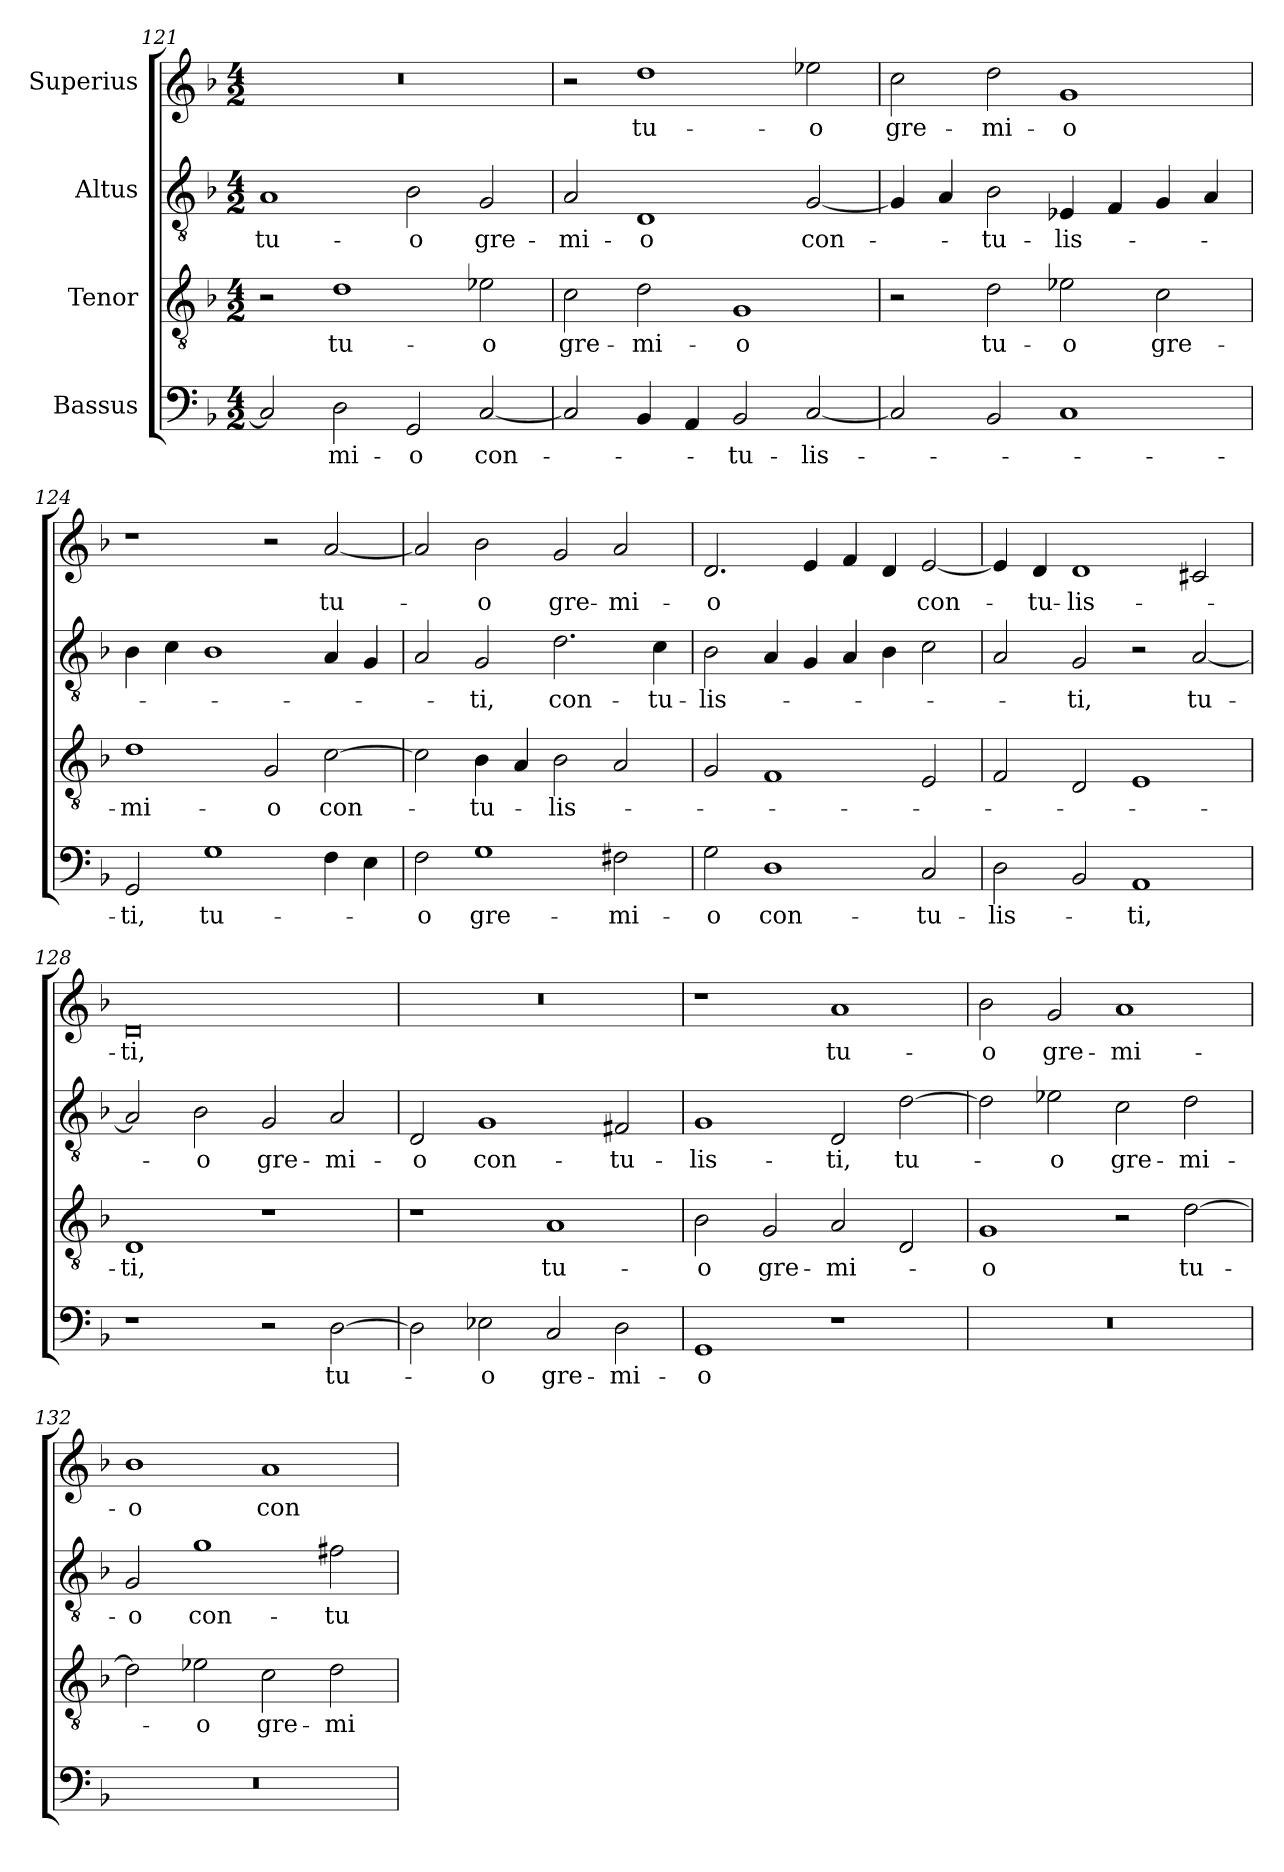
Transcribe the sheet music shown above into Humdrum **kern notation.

**kern	**text	**kern	**text	**kern	**text	**kern	**text
*part4	*part4	*part3	*part3	*part2	*part2	*part1	*part1
*staff4	*staff4	*staff3	*staff3	*staff2	*staff2	*staff1	*staff1
*I"Bassus	*	*I"Tenor	*	*I"Altus	*	*I"Superius	*
*clefF4	*	*clefGv2	*	*clefGv2	*	*clefG2	*
*k[b-]	*	*k[b-]	*	*k[b-]	*	*k[b-]	*
*M4/2	*	*M4/2	*	*M4/2	*	*M4/2	*
=121	=121	=121	=121	=121	=121	=121	=121
2C/]	.	2r	.	1A/	tu-	0r	.
2D\	-mi-	1d\	tu-	.	.	.	.
2GG/	-o	.	.	2B-\	-o	.	.
[2C/	con-	2e-X\	-o	2G/	gre-	.	.
=122	=122	=122	=122	=122	=122	=122	=122
2C/]	.	2c\	gre-	2A/	-mi-	2r	.
4BB-/	.	2d\	-mi-	1D/	-o	1dd\	tu-
4AA/	.	.	.	.	.	.	.
2BB-/	-tu-	1G/	-o	.	.	.	.
[2C/	-lis-	.	.	[2G/	con-	2ee-X\	-o
=123	=123	=123	=123	=123	=123	=123	=123
2C/]	.	2r	.	4G/]	.	2cc\	gre-
.	.	.	.	4A/	.	.	.
2BB-/	.	2d\	tu-	2B-\	-tu-	2dd\	-mi-
1C/	.	2e-X\	-o	4E-X/	-lis-	1g/	-o
.	.	.	.	4F/	.	.	.
.	.	2c\	gre-	4G/	.	.	.
.	.	.	.	4A/	.	.	.
=124	=124	=124	=124	=124	=124	=124	=124
2GG/	-ti,	1d\	-mi-	4B-\	.	1r	.
.	.	.	.	4c\	.	.	.
1G\	tu-	.	.	1B-\	.	.	.
.	.	2G/	-o	.	.	2r	.
4F\	.	[2c\	con-	4A/	.	[2a/	tu-
4E\	.	.	.	4G/	.	.	.
=125	=125	=125	=125	=125	=125	=125	=125
2F\	-o	2c\]	.	2A/	.	2a/]	.
1G\	gre-	4B-\	-tu-	2G/	-ti,	2b-\	-o
.	.	4A/	.	.	.	.	.
.	.	2B-\	-lis-	2.d\	con-	2g/	gre-
2F#X\	-mi-	2A/	.	.	.	2a/	-mi-
.	.	.	.	4c\	-tu-	.	.
=126	=126	=126	=126	=126	=126	=126	=126
2G\	-o	2G/	.	2B-\	-lis-	2.d/	-o
1D\	con-	1F/	.	4A/	.	.	.
.	.	.	.	4G/	.	4e/	.
.	.	.	.	4A/	.	4f/	.
.	.	.	.	4B-\	.	4d/	.
2C/	-tu-	2E/	.	2c\	.	[2e/	con-
=127	=127	=127	=127	=127	=127	=127	=127
2D\	-lis-	2F/	.	2A/	.	4e/]	.
.	.	.	.	.	.	4d/	-tu-
2BB-/	.	2D/	.	2G/	-ti,	1d/	-lis-
1AA/	-ti,	1E/	.	2r	.	.	.
.	.	.	.	[2A/	tu-	2c#X/	.
=128	=128	=128	=128	=128	=128	=128	=128
1r	.	1D/	-ti,	2A/]	.	0d/	-ti,
.	.	.	.	2B-\	-o	.	.
2r	.	1r	.	2G/	gre-	.	.
[2D\	tu-	.	.	2A/	-mi-	.	.
=129	=129	=129	=129	=129	=129	=129	=129
2D\]	.	1r	.	2D/	-o	0r	.
2E-X\	-o	.	.	1G/	con-	.	.
2C/	gre-	1A/	tu-	.	.	.	.
2D\	-mi-	.	.	2F#X/	-tu-	.	.
=130	=130	=130	=130	=130	=130	=130	=130
1GG/	-o	2B-\	-o	1G/	-lis-	1r	.
.	.	2G/	gre-	.	.	.	.
1r	.	2A/	-mi-	2D/	-ti,	1a/	tu-
.	.	2D/	.	[2d\	tu-	.	.
=131	=131	=131	=131	=131	=131	=131	=131
0r	.	1G/	-o	2d\]	.	2b-\	-o
.	.	.	.	2e-X\	-o	2g/	gre-
.	.	2r	.	2c\	gre-	1a/	-mi-
.	.	[2d\	tu-	2d\	-mi-	.	.
=132	=132	=132	=132	=132	=132	=132	=132
0r	.	2d\]	.	2G/	-o	1b-\	-o
.	.	2e-X\	-o	1g\	con-	.	.
.	.	2c\	gre-	.	.	1a/	con-
.	.	2d\	-mi-	2f#X\	-tu-	.	.
=	=	=	=	=	=	=	=
*-	*-	*-	*-	*-	*-	*-	*-
